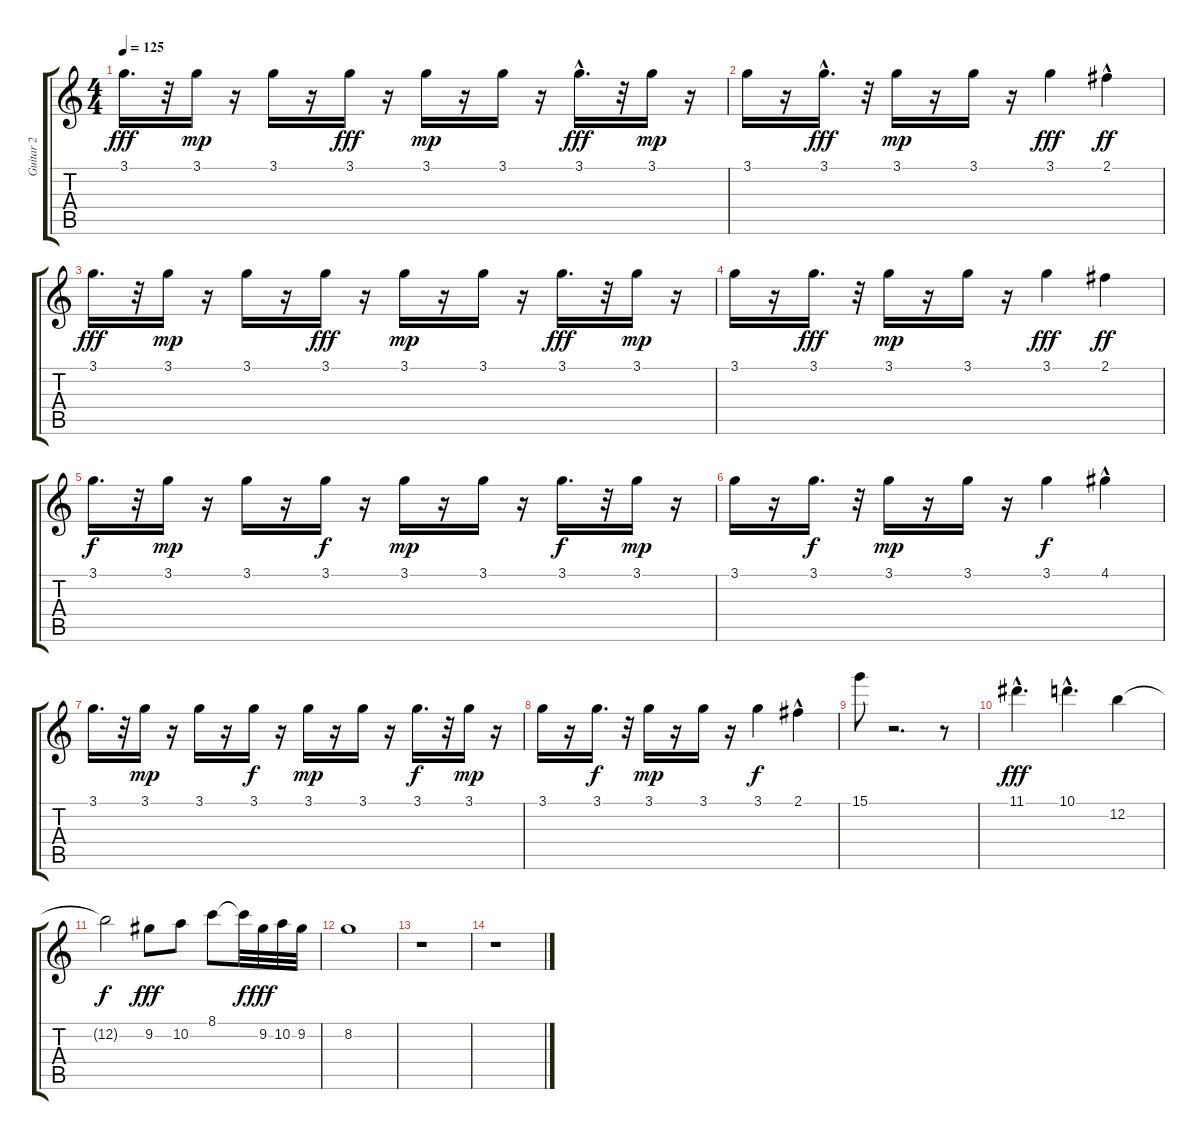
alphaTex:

\track ("Guitar 2" "Guitar 2") {instrument distortionguitar}
\staff {score tabs}
\tuning (E4 B3 G3 D3 A2 E2) {hide}
\ts (4 4)
\tempo 125
\clef g2
\ks c
3.1.16{d dy fff} r.32 3.1.16{dy mp} r.16 3.1.16 r.16 3.1.16{dy fff} r.16 3.1.16{dy mp} r.16 3.1.16 r.16 3.1{hac}.16{d dy fff} r.32 3.1.16{dy mp} r.16 |
3.1.16 r.16 3.1{hac}.16{d dy fff} r.32 3.1.16{dy mp} r.16 3.1.16 r.16 3.1.4{dy fff} 2.1{hac}.4{dy ff} |
3.1.16{d dy fff} r.32 3.1.16{dy mp} r.16 3.1.16 r.16 3.1.16{dy fff} r.16 3.1.16{dy mp} r.16 3.1.16 r.16 3.1.16{d dy fff} r.32 3.1.16{dy mp} r.16 |
3.1.16 r.16 3.1.16{d dy fff} r.32 3.1.16{dy mp} r.16 3.1.16 r.16 3.1.4{dy fff} 2.1.4{dy ff} |
3.1.16{d dy f} r.32 3.1.16{dy mp} r.16 3.1.16 r.16 3.1.16{dy f} r.16 3.1.16{dy mp} r.16 3.1.16 r.16 3.1.16{d dy f} r.32 3.1.16{dy mp} r.16 |
3.1.16 r.16 3.1.16{d dy f} r.32 3.1.16{dy mp} r.16 3.1.16 r.16 3.1.4{dy f} 4.1{hac}.4 |
3.1.16{d} r.32 3.1.16{dy mp} r.16 3.1.16 r.16 3.1.16{dy f} r.16 3.1.16{dy mp} r.16 3.1.16 r.16 3.1.16{d dy f} r.32 3.1.16{dy mp} r.16 |
3.1.16 r.16 3.1.16{d dy f} r.32 3.1.16{dy mp} r.16 3.1.16 r.16 3.1.4{dy f} 2.1{hac}.4 |
15.1.8 r.2{d} r.8 |
11.1{hac}.4{d dy fff} 10.1{hac}.4{d} 12.2.4 |
12.2{t}.2{dy f} 9.2.8{dy fff} 10.2.8 8.1.8 8.1{t}.32{dy f} 9.2.32{dy fff} 10.2.32 9.2.32 |
8.2.1 |
r.1 |
r.1
